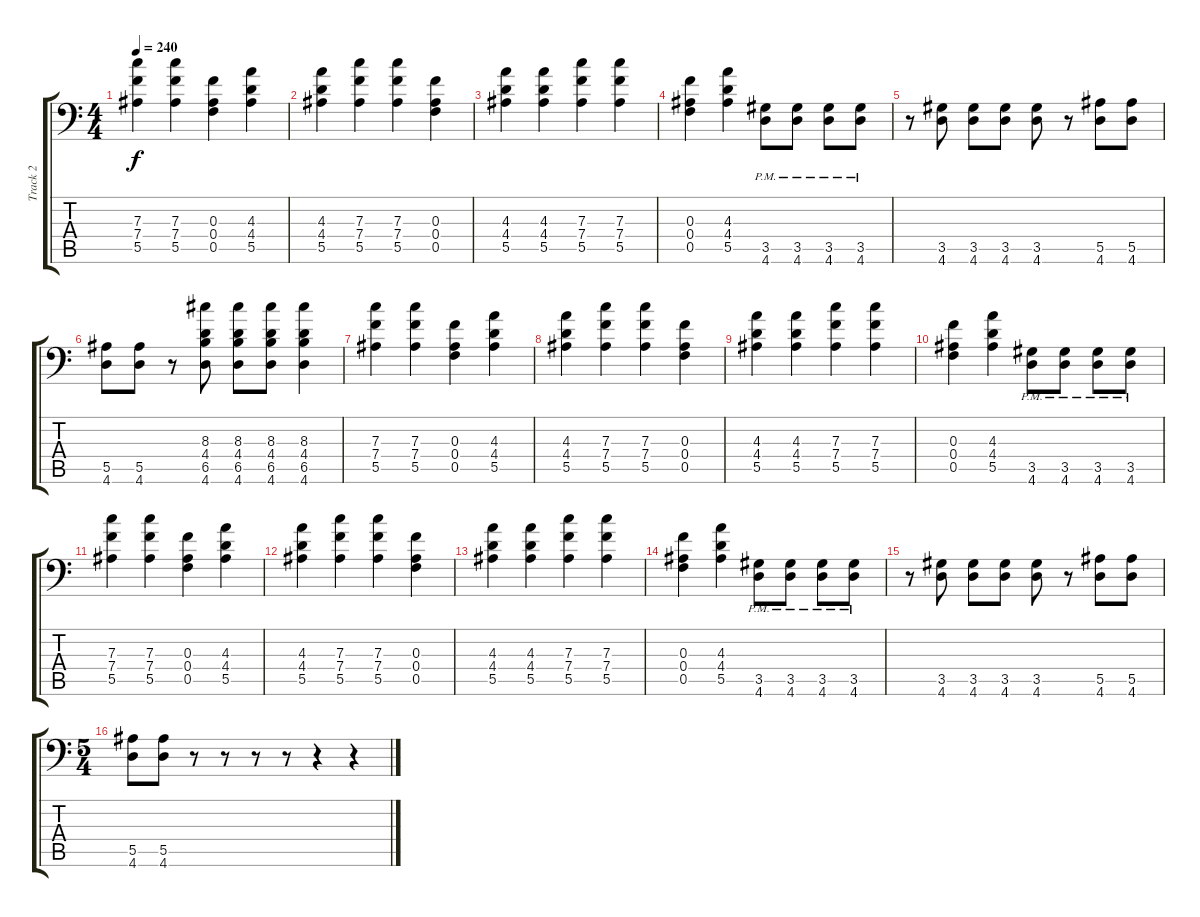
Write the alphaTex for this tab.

\track ("Track 2" "Track 2") {instrument distortionguitar}
\staff {score tabs}
\tuning (D4 A3 F3 Bb2 F2 Bb1) {hide}
\ts (4 4)
\tempo 240
\clef f4
\ks c
(7.3 7.4 5.5).4{dy f} (7.3 7.4 5.5).4 (0.3 0.4 0.5).4 (4.3 4.4 5.5).4 |
(4.3 4.4 5.5).4 (7.3 7.4 5.5).4 (7.3 7.4 5.5).4 (0.3 0.4 0.5).4 |
(4.3 4.4 5.5).4 (4.3 4.4 5.5).4 (7.3 7.4 5.5).4 (7.3 7.4 5.5).4 |
(0.3 0.4 0.5).4 (4.3 4.4 5.5).4 (3.5{pm} 4.6{pm}).8 (3.5{pm} 4.6{pm}).8 (3.5{pm} 4.6{pm}).8 (3.5{pm} 4.6{pm}).8 |
r.8 (3.5 4.6).8 (3.5 4.6).8 (3.5 4.6).8 (3.5 4.6).8 r.8 (5.5 4.6).8 (5.5 4.6).8 |
(5.5 4.6).8 (5.5 4.6).8 r.8 (8.3 4.4 6.5 4.6).8 (8.3 4.4 6.5 4.6).8 (8.3 4.4 6.5 4.6).8 (8.3 4.4 6.5 4.6).4 |
(7.3 7.4 5.5).4 (7.3 7.4 5.5).4 (0.3 0.4 0.5).4 (4.3 4.4 5.5).4 |
(4.3 4.4 5.5).4 (7.3 7.4 5.5).4 (7.3 7.4 5.5).4 (0.3 0.4 0.5).4 |
(4.3 4.4 5.5).4 (4.3 4.4 5.5).4 (7.3 7.4 5.5).4 (7.3 7.4 5.5).4 |
(0.3 0.4 0.5).4 (4.3 4.4 5.5).4 (3.5{pm} 4.6{pm}).8 (3.5{pm} 4.6{pm}).8 (3.5{pm} 4.6{pm}).8 (3.5{pm} 4.6{pm}).8 |
(7.3 7.4 5.5).4 (7.3 7.4 5.5).4 (0.3 0.4 0.5).4 (4.3 4.4 5.5).4 |
(4.3 4.4 5.5).4 (7.3 7.4 5.5).4 (7.3 7.4 5.5).4 (0.3 0.4 0.5).4 |
(4.3 4.4 5.5).4 (4.3 4.4 5.5).4 (7.3 7.4 5.5).4 (7.3 7.4 5.5).4 |
(0.3 0.4 0.5).4 (4.3 4.4 5.5).4 (3.5{pm} 4.6{pm}).8 (3.5{pm} 4.6{pm}).8 (3.5{pm} 4.6{pm}).8 (3.5{pm} 4.6{pm}).8 |
r.8 (3.5 4.6).8 (3.5 4.6).8 (3.5 4.6).8 (3.5 4.6).8 r.8 (5.5 4.6).8 (5.5 4.6).8 |
\ts (5 4)
(5.5 4.6).8 (5.5 4.6).8 r.8 r.8 r.8 r.8 r.4 r.4
